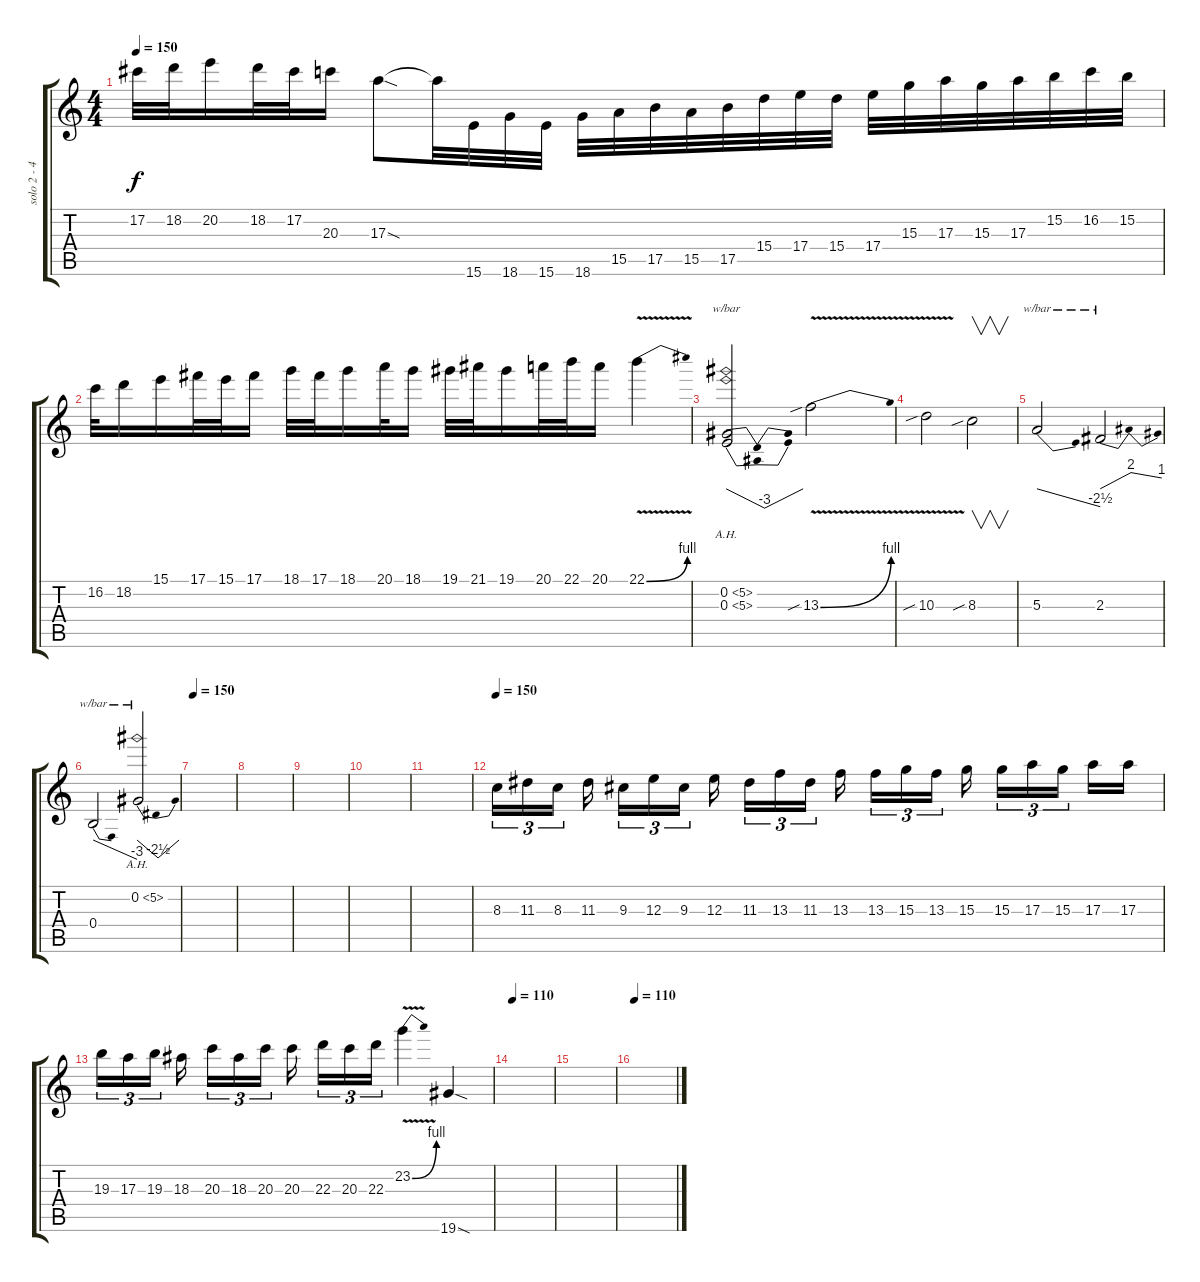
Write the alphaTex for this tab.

\track ("solo 2 - 4" "solo 2 - 4") {instrument distortionguitar}
\staff {score tabs}
\tuning (Db4 Ab3 E3 B2 Gb2 Db2) {hide}
\ts (4 4)
\tempo 150
\clef g2
\ks c
17.2.32{dy f} 18.2.32 20.2.16 18.2.32 17.2.32 20.3.16 17.3{sod}.8 17.3{t}.32 15.6.32 18.6.32 15.6.32 18.6.32 15.5.32 17.5.32 15.5.32 17.5.32 15.4.32 17.4.32 15.4.32 17.4.32 15.3.32 17.3.32 15.3.32 17.3.32 15.2.32 16.2.32 15.2.32 |
16.2.32 18.2.16 15.1.16 17.1.32 15.1.32 17.1.16 18.1.32 17.1.32 18.1.16 20.1.32 18.1.16 19.1.32 21.1.32 19.1.16 20.1.32 22.1.32 20.1.16 22.1{be (bend 0 0 60 4) v}.4 |
(0.2{ah 5} 0.3{ah 5}).2{tbe (dip default 0 0 30 -12 60 0)} 13.3{be (bend 0 0 60 4) v sib}.2 |
10.3{v sib}.2 8.3{sib}.2{v} |
5.3.2{tbe (dive default 0 0 60 -10)} 2.3.2{tbe (dip default 0 0 45 8 60 4)} |
0.4.2{tbe (dive default 0 0 60 -12)} 0.2{ah 5}.2{tbe (dip default 0 0 30 -10 60 0)} |
\tempo 150
|
|
|
|
|
\tempo 150
8.3.16{tu (3 2)} 11.3.16{tu (3 2)} 8.3.16{tu (3 2)} 11.3.16 9.3.16{tu (3 2)} 12.3.16{tu (3 2)} 9.3.16{tu (3 2)} 12.3.16 11.3.16{tu (3 2)} 13.3.16{tu (3 2)} 11.3.16{tu (3 2)} 13.3.16 13.3.16{tu (3 2)} 15.3.16{tu (3 2)} 13.3.16{tu (3 2)} 15.3.16 15.3.16{tu (3 2)} 17.3.16{tu (3 2)} 15.3.16{tu (3 2)} 17.3.16 17.3.16 |
19.3.16{tu (3 2)} 17.3.16{tu (3 2)} 19.3.16{tu (3 2)} 18.3.16 20.3.16{tu (3 2)} 18.3.16{tu (3 2)} 20.3.16{tu (3 2)} 20.3.16 22.3.16{tu (3 2)} 20.3.16{tu (3 2)} 22.3.16{tu (3 2)} 23.2{be (bend 0 0 60 4) v}.4 19.6{sod}.4 |
\tempo 110
|
|
\tempo 110
